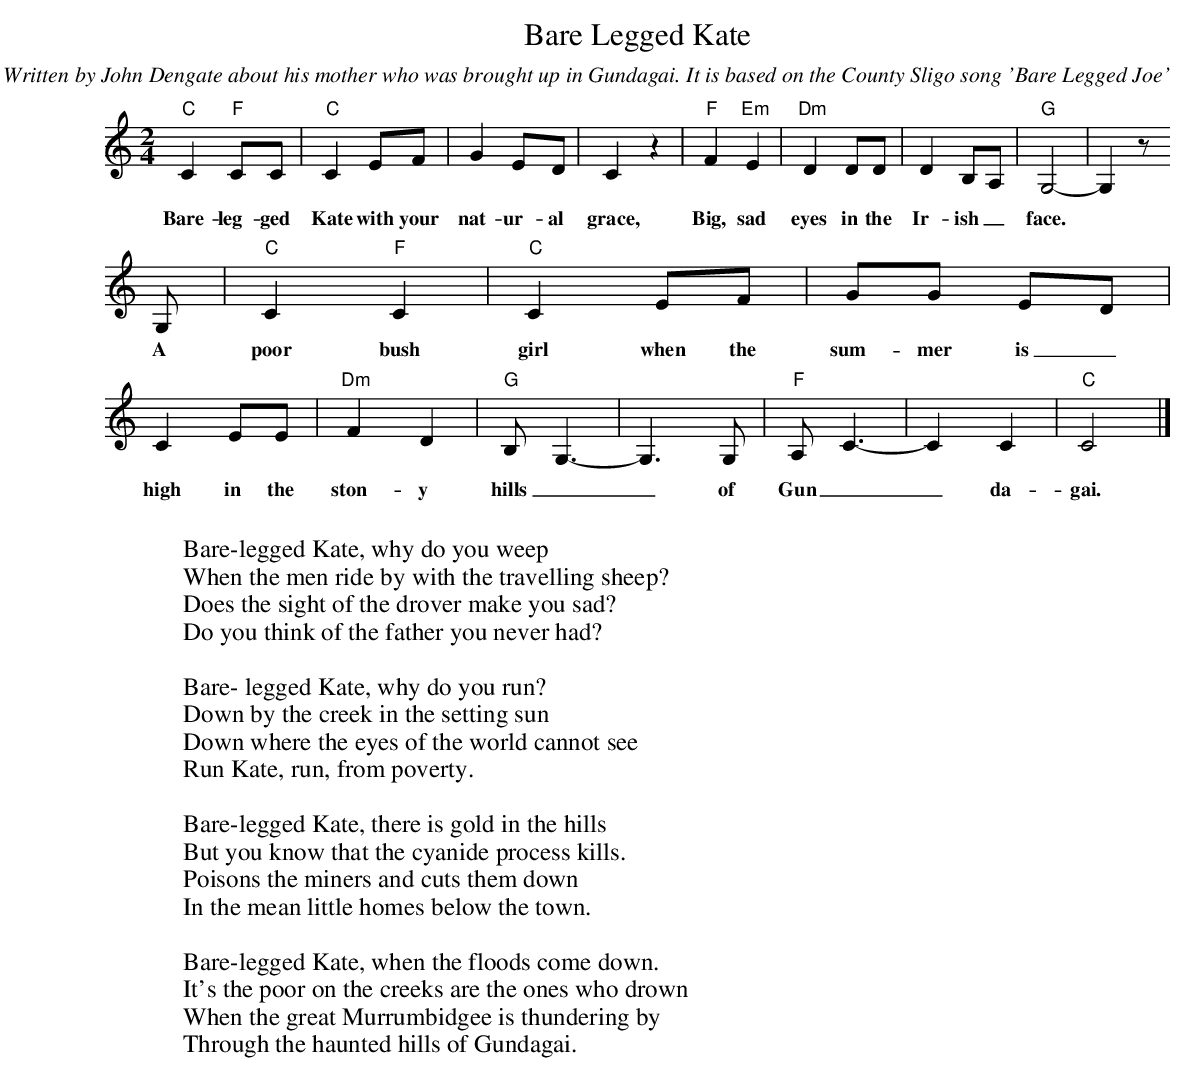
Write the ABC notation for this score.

X:1
T:Bare Legged Kate
C:Written by John Dengate about his mother who was brought up in Gundagai. It is based on the County Sligo song 'Bare Legged Joe'
M:2/4
L:1/8
K:Cmaj
"C"C2"F"CC|"C"C2EF|G2 E-D|C2z2|"F"F2"Em"E2|"Dm"D2DD|D2B,A,|"G"G,4-|G,2z
w:Bare-leg-ged Kate with your nat-ur-al grace, Big, sad eyes in the Ir-ish_ face.
G,|"C"C2"F"C2|"C"C2EF|GG ED|C2EE|"Dm"F2D2|"G"B,-G,3-|G,3G,|"F"A,C3-|C2C2|"C"C4|]
w:A poor bush girl when the sum-mer is_ high in the ston-y hills__ of Gun__da-gai.
W:
W:Bare-legged Kate, why do you weep
W:When the men ride by with the travelling sheep?
W:Does the sight of the drover make you sad?
W:Do you think of the father you never had?
W:
W:Bare- legged Kate, why do you run?
W:Down by the creek in the setting sun
W:Down where the eyes of the world	cannot see
W:Run Kate, run, from poverty.
W:
W:Bare-legged Kate, there is gold in the hills
W:But you know that the cyanide process kills.
W:Poisons the miners and cuts them down
W:In the mean little homes below the town.
W:
W:Bare-legged Kate, when the floods come down.
W:It's the poor on the creeks are the ones who drown
W:When the great Murrumbidgee is thundering by
W:Through the haunted hills of Gundagai.
